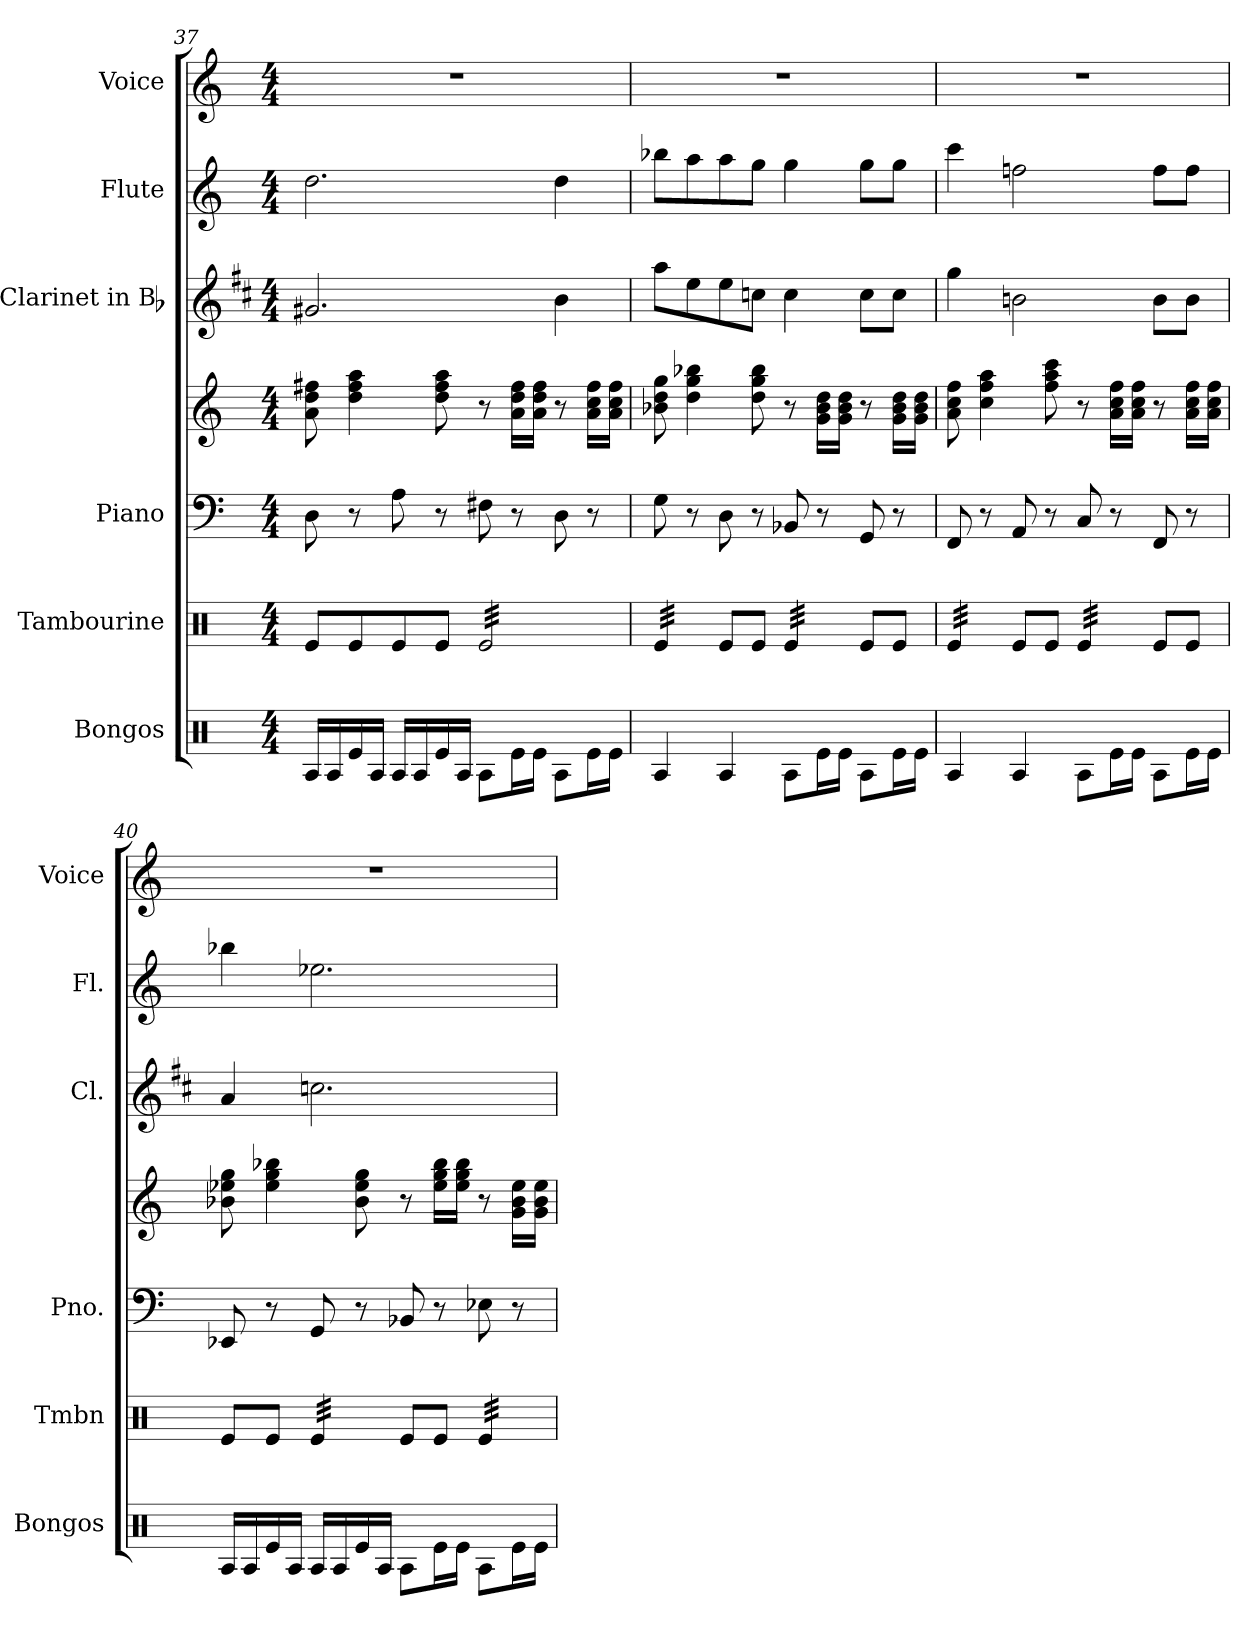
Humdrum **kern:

**kern	**kern	**kern	**kern	**kern	**kern	**kern
*part6	*part5	*part4	*part4	*part3	*part2	*part1
*staff7	*staff6	*staff5	*staff4	*staff3	*staff2	*staff1
*I"Bongos	*I"Tambourine	*I"Piano	*	*I"Clarinet in Bb	*I"Flute	*I"Voice
*I'Bongos	*I'Tmbn	*I'Pno.	*	*I'Cl.	*I'Fl.	*I'Voice
*clefX	*clefX	*clefF4	*clefG2	*clefG2	*clefG2	*clefG2
*	*	*	*	*ITrd1c2	*	*
*k[]	*k[]	*k[]	*k[]	*k[]	*k[]	*k[]
*C:	*C:	*C:	*C:	*C:	*C:	*C:
*M4/4	*M4/4	*M4/4	*M4/4	*M4/4	*M4/4	*M4/4
=37	=37	=37	=37	=37	=37	=37
16RAi/LL	8Rei/L	8Di\	8ai\ 8ddi 8ff#Xi	2.f#Xi/	2.ddi\	1r
16RAi/	.	.	.	.	.	.
16Rei/	8Rei/	8r	4ddi\ 4ff#i 4aai	.	.	.
16RAi/JJ	.	.	.	.	.	.
16RAi/LL	8Rei/	8Ai\	.	.	.	.
16RAi/	.	.	.	.	.	.
16Rei/	8Rei/J	8r	8ddi\ 8ff#i 8aai	.	.	.
16RAi/JJ	.	.	.	.	.	.
*	*tremolo	*	*	*	*	*
8RAi\L	32Rei/LLL	8F#Xi\	8r	.	.	.
.	32Rei/	.	.	.	.	.
.	32Rei/	.	.	.	.	.
.	32Rei/	.	.	.	.	.
16Rei\L	32Rei/	8r	16ai\ 16ddi 16ff#iLL	.	.	.
.	32Rei/	.	.	.	.	.
16Rei\JJ	32Rei/	.	16ai\ 16ddi 16ff#iJJ	.	.	.
.	32Rei/	.	.	.	.	.
8RAi\L	32Rei/	8Di\	8r	4ai\	4ddi\	.
.	32Rei/	.	.	.	.	.
.	32Rei/	.	.	.	.	.
.	32Rei/	.	.	.	.	.
16Rei\L	32Rei/	8r	16ai\ 16cci 16ff#iLL	.	.	.
.	32Rei/	.	.	.	.	.
16Rei\JJ	32Rei/	.	16ai\ 16cci 16ff#iJJ	.	.	.
.	32Rei/JJJ	.	.	.	.	.
=38	=38	=38	=38	=38	=38	=38
4RAi/	32Rei/LLL	8Gi\	8b-Xi\ 8ddi 8ggi	8ggi\L	8bb-Xi\L	1r
.	32Rei/	.	.	.	.	.
.	32Rei/	.	.	.	.	.
.	32Rei/	.	.	.	.	.
.	32Rei/	8r	4ddi\ 4ggi 4bb-Xi	8ddi\	8aai\	.
.	32Rei/	.	.	.	.	.
.	32Rei/	.	.	.	.	.
.	32Rei/JJJ	.	.	.	.	.
*	*Xtremolo	*	*	*	*	*
4RAi/	8Rei/L	8Di\	.	8ddi\	8aai\	.
.	8Rei/J	8r	8ddi\ 8ggi 8bb-i	8b-Xi\J	8ggi\J	.
*	*tremolo	*	*	*	*	*
8RAi\L	32Rei/LLL	8BB-Xi/	8r	4b-i\	4ggi\	.
.	32Rei/	.	.	.	.	.
.	32Rei/	.	.	.	.	.
.	32Rei/	.	.	.	.	.
16Rei\L	32Rei/	8r	16gi\ 16b-i 16ddiLL	.	.	.
.	32Rei/	.	.	.	.	.
16Rei\JJ	32Rei/	.	16gi\ 16b-i 16ddiJJ	.	.	.
.	32Rei/JJJ	.	.	.	.	.
*	*Xtremolo	*	*	*	*	*
8RAi\L	8Rei/L	8GGi/	8r	8b-i\L	8ggi\L	.
16Rei\L	8Rei/J	8r	16gi\ 16b-i 16ddiLL	8b-i\J	8ggi\J	.
16Rei\JJ	.	.	16gi\ 16b-i 16ddiJJ	.	.	.
=39	=39	=39	=39	=39	=39	=39
*	*tremolo	*	*	*	*	*
4RAi/	32Rei/LLL	8FFi/	8ai\ 8cci 8ffi	4ffi\	4ccci\	1r
.	32Rei/	.	.	.	.	.
.	32Rei/	.	.	.	.	.
.	32Rei/	.	.	.	.	.
.	32Rei/	8r	4cci\ 4ffi 4aai	.	.	.
.	32Rei/	.	.	.	.	.
.	32Rei/	.	.	.	.	.
.	32Rei/JJJ	.	.	.	.	.
*	*Xtremolo	*	*	*	*	*
4RAi/	8Rei/L	8AAi/	.	2ani\	2ffni\	.
.	8Rei/J	8r	8ffi\ 8aai 8ccci	.	.	.
*	*tremolo	*	*	*	*	*
8RAi\L	32Rei/LLL	8Ci/	8r	.	.	.
.	32Rei/	.	.	.	.	.
.	32Rei/	.	.	.	.	.
.	32Rei/	.	.	.	.	.
16Rei\L	32Rei/	8r	16ai\ 16cci 16ffiLL	.	.	.
.	32Rei/	.	.	.	.	.
16Rei\JJ	32Rei/	.	16ai\ 16cci 16ffiJJ	.	.	.
.	32Rei/JJJ	.	.	.	.	.
*	*Xtremolo	*	*	*	*	*
8RAi\L	8Rei/L	8FFi/	8r	8ai\L	8ffi\L	.
16Rei\L	8Rei/J	8r	16ai\ 16cci 16ffiLL	8ai\J	8ffi\J	.
16Rei\JJ	.	.	16ai\ 16cci 16ffiJJ	.	.	.
!!LO:PB:g=z
=40	=40	=40	=40	=40	=40	=40
16RAi/LL	8Rei/L	8EE-Xi/	8b-Xi\ 8ee-Xi 8ggi	4gi/	4bb-Xi\	1r
16RAi/	.	.	.	.	.	.
16Rei/	8Rei/J	8r	4ee-i\ 4ggi 4bb-Xi	.	.	.
16RAi/JJ	.	.	.	.	.	.
*	*tremolo	*	*	*	*	*
16RAi/LL	32Rei/LLL	8GGi/	.	2.b-Xi\	2.ee-Xi\	.
.	32Rei/	.	.	.	.	.
16RAi/	32Rei/	.	.	.	.	.
.	32Rei/	.	.	.	.	.
16Rei/	32Rei/	8r	8b-i\ 8ee-i 8ggi	.	.	.
.	32Rei/	.	.	.	.	.
16RAi/JJ	32Rei/	.	.	.	.	.
.	32Rei/JJJ	.	.	.	.	.
*	*Xtremolo	*	*	*	*	*
8RAi\L	8Rei/L	8BB-Xi/	8r	.	.	.
16Rei\L	8Rei/J	8r	16ee-i\ 16ggi 16bb-iLL	.	.	.
16Rei\JJ	.	.	16ee-i\ 16ggi 16bb-iJJ	.	.	.
*	*tremolo	*	*	*	*	*
8RAi\L	32Rei/LLL	8E-Xi\	8r	.	.	.
.	32Rei/	.	.	.	.	.
.	32Rei/	.	.	.	.	.
.	32Rei/	.	.	.	.	.
16Rei\L	32Rei/	8r	16gi\ 16b-i 16ee-iLL	.	.	.
.	32Rei/	.	.	.	.	.
16Rei\JJ	32Rei/	.	16gi\ 16b-i 16ee-iJJ	.	.	.
.	32Rei/JJJ	.	.	.	.	.
*	*Xtremolo	*	*	*	*	*
=	=	=	=	=	=	=
*-	*-	*-	*-	*-	*-	*-
